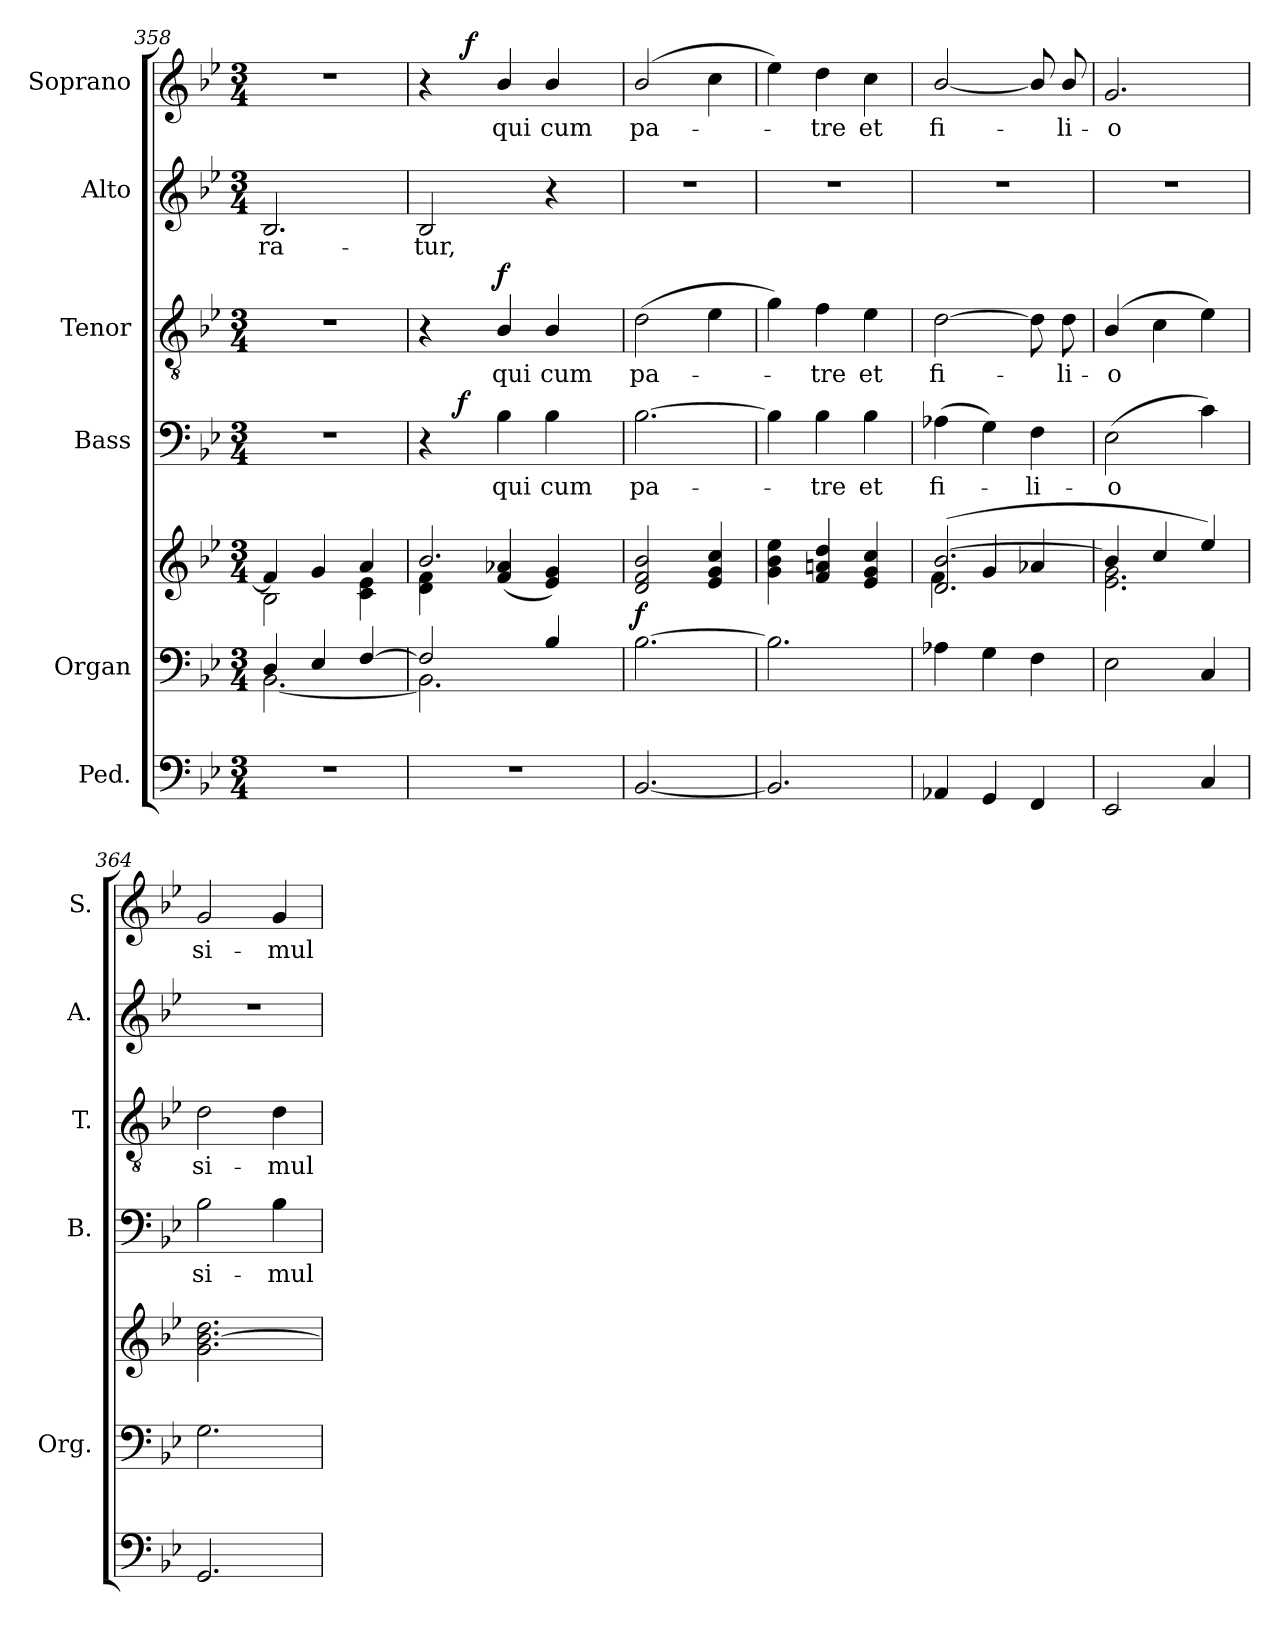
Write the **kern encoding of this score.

**kern	**kern	**kern	**dynam	**kern	**text	**dynam	**kern	**text	**dynam	**kern	**text	**kern	**text	**dynam
*part6	*part5	*part5	*part5	*part4	*part4	*part4	*part3	*part3	*part3	*part2	*part2	*part1	*part1	*part1
*staff7	*staff6	*staff5	*staff5/6	*staff4	*staff4	*staff4	*staff3	*staff3	*staff3	*staff2	*staff2	*staff1	*staff1	*staff1
*I"Ped.	*I"Organ	*	*	*I"Bass	*	*	*I"Tenor	*	*	*I"Alto	*	*I"Soprano	*	*
*	*I'Org.	*	*	*I'B.	*	*	*I'T.	*	*	*I'A.	*	*I'S.	*	*
*clefF4	*clefF4	*clefG2	*	*clefF4	*	*	*clefGv2	*	*	*clefG2	*	*clefG2	*	*
*	*	*	*	*	*	*	*ITrd7c12	*	*	*	*	*	*	*
*k[b-e-]	*k[b-e-]	*k[b-e-]	*	*k[b-e-]	*	*	*k[b-e-]	*	*	*k[b-e-]	*	*k[b-e-]	*	*
*B-:	*B-:	*B-:	*	*B-:	*	*	*B-:	*	*	*B-:	*	*B-:	*	*
*M3/4	*M3/4	*M3/4	*	*M3/4	*	*	*M3/4	*	*	*M3/4	*	*M3/4	*	*
=358	=358	=358	=358	=358	=358	=358	=358	=358	=358	=358	=358	=358	=358	=358
!LO:N:vis=1	!	!	!	!LO:N:vis=1	!	!	!LO:N:vis=1	!	!	!	!	!	!	!
*	*^	*^	*	*	*	*	*	*	*	*	*	*	*	*
!	!	!	!	!	!	!	!	!	!	!	!	!	!LO:LY:b:color=#000000	!LO:N:vis=1	!	!
2.r	4Di/	[2.BB-i\	4fi/]	2B-i\	.	2.r	.	.	2.r	.	.	2.B-i/	-ra-	2.r	.	.
.	4E-i/	.	4gi/	.	.	.	.	.	.	.	.	.	.	.	.	.
.	[4Fi/	.	4ai/	4ci\ 4e-i	.	.	.	.	.	.	.	.	.	.	.	.
=359	=359	=359	=359	=359	=359	=359	=359	=359	=359	=359	=359	=359	=359	=359	=359	=359
!LO:N:vis=1	!	!	!	!	!	!	!	!	!	!	!	!	!	!	!	!
!	!	!	!	!	!	!	!	!	!	!	!	!	!LO:LY:b:color=#000000	!	!	!
*	*	*	*	*	*	*^	*	*	*	*	*	*	*	*^	*	*
2.r	2Fi/]	2.BB-i\]	2.b-i/	4di\ 4fi	.	4r	16..ryy	.	.	4r	.	.	2B-i/	-tur,	4r	16ryy	.	.
.	.	.	.	.	.	.	.	.	.	.	.	.	.	.	.	32...ryy	.	.
.	.	.	.	.	.	.	2ryy	.	f	.	.	.	.	.	.	.	.	.
.	.	.	.	.	.	.	.	.	.	.	.	.	.	.	.	2ryy	.	f
!	!	!	!	!	!	!	!	!LO:LY:b:color=#000000	!	!	!	!	!	!	!	!	!	!
!	!	!	!	!	!	!	!	!	!	!	!LO:LY:b:color=#000000	!	!	!	!	!	!	!
!	!	!	!	!	!	!	!	!	!	!	!	!	!	!	!	!	!LO:LY:b:color=#000000	!
.	.	.	.	(4fi/ 4a-Xi	.	4B-i\	.	qui	.	4BB-i/	qui	f	.	.	4b-i/	.	qui	.
!	!	!	!	!	!	!	!	!LO:LY:b:color=#000000	!	!	!	!	!	!	!	!	!	!
!	!	!	!	!	!	!	!	!	!	!	!LO:LY:b:color=#000000	!	!	!	!	!	!	!
!	!	!	!	!	!	!	!	!	!	!	!	!	!	!	!	!	!LO:LY:b:color=#000000	!
.	4B-i/	.	.	4e-i/ 4gi)	.	4B-i\	.	cum	.	4BB-i/	cum	.	4r	.	4b-i/	.	cum	.
.	.	.	.	.	.	.	8ryy	.	.	.	.	.	.	.	.	.	.	.
.	.	.	.	.	.	.	.	.	.	.	.	.	.	.	.	8ryy	.	.
.	.	.	.	.	.	.	64ryy	.	.	.	.	.	.	.	.	.	.	.
.	.	.	.	.	.	.	.	.	.	.	.	.	.	.	.	256ryy	.	.
*	*v	*v	*	*	*	*v	*v	*	*	*	*	*	*	*	*v	*v	*	*
*	*	*v	*v	*	*	*	*	*	*	*	*	*	*	*	*
=360	=360	=360	=360	=360	=360	=360	=360	=360	=360	=360	=360	=360	=360	=360
*	*^	*^	*	*^	*	*	*	*	*	*	*	*^	*	*
!	!	!	!	!	!	!	!	!LO:LY:b:color=#000000	!	!	!	!	!	!	!	!	!	!
*	*v	*v	*	*	*	*v	*v	*	*	*	*	*	*	*	*v	*v	*	*
*	*	*v	*v	*	*	*	*	*	*	*	*	*	*	*	*
*	*^	*^	*	*^	*	*	*	*	*	*	*	*^	*	*
!	!	!	!	!	!	!	!	!	!	!	!LO:LY:b:color=#000000	!	!LO:N:vis=1	!	!	!	!	!
*	*v	*v	*	*	*	*v	*v	*	*	*	*	*	*	*	*v	*v	*	*
*	*	*v	*v	*	*	*	*	*	*	*	*	*	*	*	*
*	*^	*^	*	*^	*	*	*	*	*	*	*	*^	*	*
!	!	!	!	!	!	!	!	!	!	!	!	!	!	!	!	!	!LO:LY:b:color=#000000	!
*	*v	*v	*	*	*	*v	*v	*	*	*	*	*	*	*	*v	*v	*	*
*	*	*v	*v	*	*	*	*	*	*	*	*	*	*	*	*
[2.BB-i/	[2.B-i\	2di/ 2fi 2b-i	f	[2.B-i\	pa-	.	(2Di\	pa-	.	2.r	.	(2b-i/	pa-	.
.	.	4e-i/ 4gi 4cci	.	.	.	.	4E-i\	.	.	.	.	4cci\	.	.
!!LO:LB:g=z
=361	=361	=361	=361	=361	=361	=361	=361	=361	=361	=361	=361	=361	=361	=361
!	!	!	!	!	!	!	!	!	!	!LO:N:vis=1	!	!	!	!
2.BB-i/]	2.B-i\]	4gi\ 4b-i 4ee-i	.	4B-i\]	.	.	4Gi\)	.	.	2.r	.	4ee-i\)	.	.
!	!	!	!	!	!LO:LY:b:color=#000000	!	!	!	!	!	!	!	!	!
!	!	!	!	!	!	!	!	!LO:LY:b:color=#000000	!	!	!	!	!	!
!	!	!	!	!	!	!	!	!	!	!	!	!	!LO:LY:b:color=#000000	!
.	.	4fi/ 4ani 4ddi	.	4B-i\	-tre	.	4Fi\	-tre	.	.	.	4ddi\	-tre	.
!	!	!	!	!	!LO:LY:b:color=#000000	!	!	!	!	!	!	!	!	!
!	!	!	!	!	!	!	!	!LO:LY:b:color=#000000	!	!	!	!	!	!
!	!	!	!	!	!	!	!	!	!	!	!	!	!LO:LY:b:color=#000000	!
.	.	4e-i/ 4gi 4cci	.	4B-i\	et	.	4E-i\	et	.	.	.	4cci\	et	.
=362	=362	=362	=362	=362	=362	=362	=362	=362	=362	=362	=362	=362	=362	=362
*	*	*^	*	*	*	*	*	*	*	*	*	*	*	*
!	!	!	!	!	!	!LO:LY:b:color=#000000	!	!	!	!	!	!	!	!	!
!	!	!	!	!	!	!	!	!	!LO:LY:b:color=#000000	!	!LO:N:vis=1	!	!	!	!
!	!	!	!	!	!	!	!	!	!	!	!	!	!	!LO:LY:b:color=#000000	!
4AA-Xi/	4A-Xi\	(2.di/ [2.b-i	4fi\	.	(4A-Xi\	fi-	.	[2Di\	fi-	.	2.r	.	[2b-i/	fi-	.
4GGi/	4Gi\	.	4gi/	.	4Gi\)	.	.	.	.	.	.	.	.	.	.
!	!	!	!	!	!	!LO:LY:b:color=#000000	!	!	!	!	!	!	!	!	!
4FFi/	4Fi\	.	4a-Xi/	.	4Fi\	-li-	.	8Di\]	.	.	.	.	8b-i/]	.	.
!	!	!	!	!	!	!	!	!	!LO:LY:b:color=#000000	!	!	!	!	!	!
!	!	!	!	!	!	!	!	!	!	!	!	!	!	!LO:LY:b:color=#000000	!
.	.	.	.	.	.	.	.	8Di\	-li-	.	.	.	8b-i/	-li-	.
=363	=363	=363	=363	=363	=363	=363	=363	=363	=363	=363	=363	=363	=363	=363	=363
!	!	!	!	!	!	!LO:LY:b:color=#000000	!	!	!	!	!	!	!	!	!
!	!	!	!	!	!	!	!	!	!LO:LY:b:color=#000000	!	!LO:N:vis=1	!	!	!	!
!	!	!	!	!	!	!	!	!	!	!	!	!	!	!LO:LY:b:color=#000000	!
2EE-i/	2E-i\	4b-i/]	2.e-i\ 2.gi	.	(2E-i\	-o	.	(4BB-i/	-o	.	2.r	.	2.gi/	-o	.
.	.	4cci/	.	.	.	.	.	4Ci\	.	.	.	.	.	.	.
4Ci/	4Ci/	4ee-i/)	.	.	4ci\)	.	.	4E-i\)	.	.	.	.	.	.	.
*	*	*v	*v	*	*	*	*	*	*	*	*	*	*	*	*
=364	=364	=364	=364	=364	=364	=364	=364	=364	=364	=364	=364	=364	=364	=364
!	!	!	!	!	!LO:LY:b:color=#000000	!	!	!	!	!	!	!	!	!
!	!	!	!	!	!	!	!	!LO:LY:b:color=#000000	!	!LO:N:vis=1	!	!	!	!
!	!	!	!	!	!	!	!	!	!	!	!	!	!LO:LY:b:color=#000000	!
2.GGi/	2.Gi\	2.gi\ [2.b-i 2.ddi	.	2B-i\	si-	.	2Di\	si-	.	2.r	.	2gi/	si-	.
!	!	!	!	!	!LO:LY:b:color=#000000	!	!	!	!	!	!	!	!	!
!	!	!	!	!	!	!	!	!LO:LY:b:color=#000000	!	!	!	!	!	!
!	!	!	!	!	!	!	!	!	!	!	!	!	!LO:LY:b:color=#000000	!
.	.	.	.	4B-i\	-mul	.	4Di\	-mul	.	.	.	4gi/	-mul	.
=	=	=	=	=	=	=	=	=	=	=	=	=	=	=
*-	*-	*-	*-	*-	*-	*-	*-	*-	*-	*-	*-	*-	*-	*-
